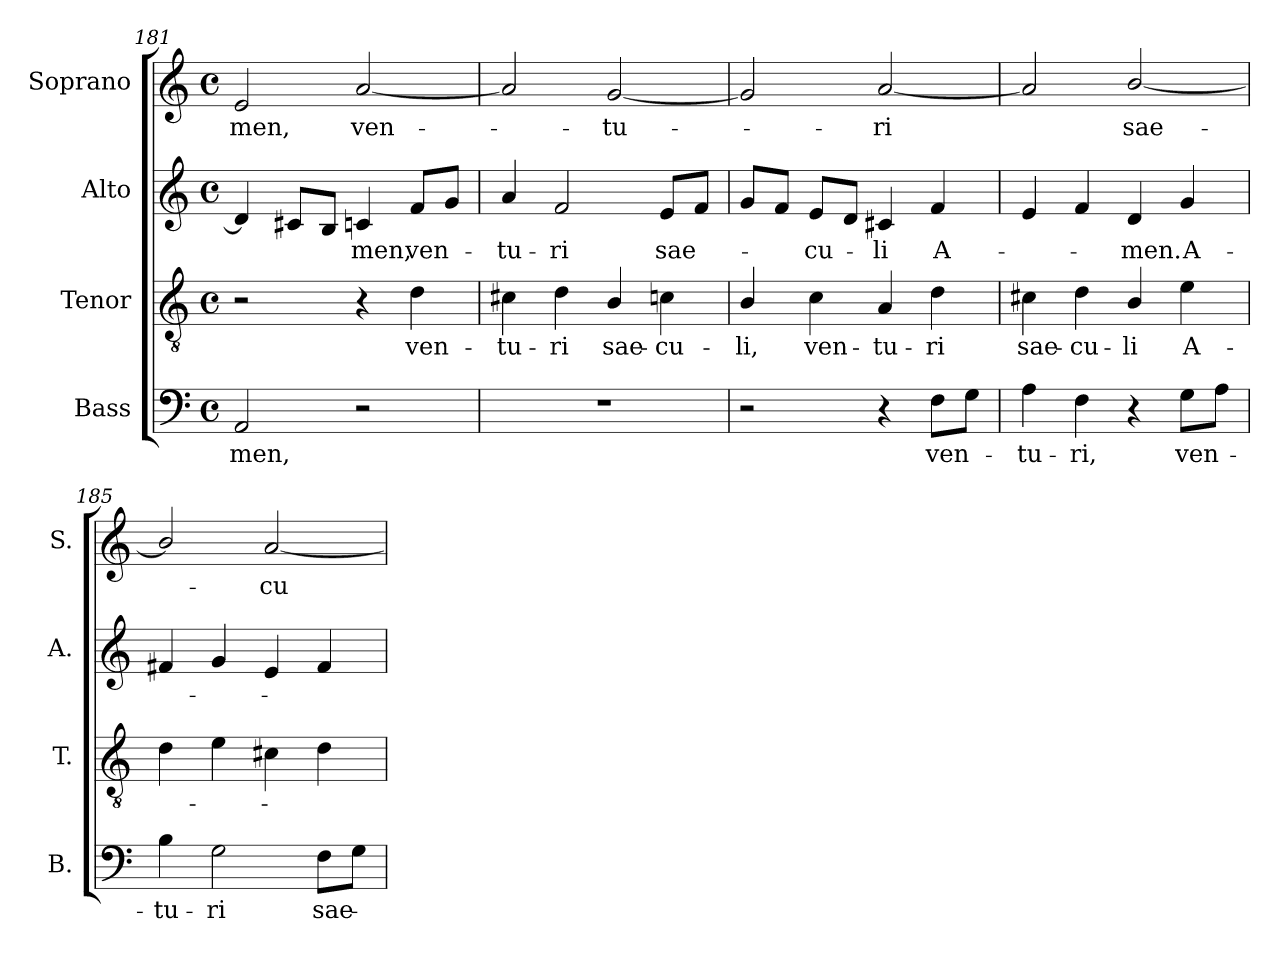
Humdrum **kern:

**kern	**text	**kern	**text	**kern	**text	**kern	**text
*part4	*part4	*part3	*part3	*part2	*part2	*part1	*part1
*staff4	*staff4	*staff3	*staff3	*staff2	*staff2	*staff1	*staff1
*I"Bass	*	*I"Tenor	*	*I"Alto	*	*I"Soprano	*
*I'B.	*	*I'T.	*	*I'A.	*	*I'S.	*
*clefF4	*	*clefGv2	*	*clefG2	*	*clefG2	*
*	*	*ITrd7c12	*	*	*	*	*
*k[]	*	*k[]	*	*k[]	*	*k[]	*
*C:	*	*C:	*	*C:	*	*C:	*
*M4/4	*	*M4/4	*	*M4/4	*	*M4/4	*
*met(c)	*	*met(c)	*	*met(c)	*	*met(c)	*
=181	=181	=181	=181	=181	=181	=181	=181
!	!LO:LY:b:color=#000000	!	!	!	!	!	!
!	!	!	!	!	!	!	!LO:LY:b:color=#000000
2AAi/	-men,	2r	.	4di/]	.	2ei/	-men,
.	.	.	.	8c#Xi/L	.	.	.
.	.	.	.	8Bi/J	.	.	.
!	!	!	!	!	!LO:LY:b:color=#000000	!	!
!	!	!	!	!	!	!	!LO:LY:b:color=#000000
2r	.	4r	.	4cni/	-men,	[2ai/	ven-
!	!	!	!LO:LY:b:color=#000000	!	!	!	!
!	!	!	!	!	!LO:LY:b:color=#000000	!	!
.	.	4Di\	ven-	8fi/L	ven-	.	.
.	.	.	.	8gi/J	.	.	.
=182	=182	=182	=182	=182	=182	=182	=182
!	!	!	!LO:LY:b:color=#000000	!	!	!	!
!	!	!	!	!	!LO:LY:b:color=#000000	!	!
1r	.	4C#Xi\	-tu-	4ai/	-tu-	2ai/]	.
!	!	!	!LO:LY:b:color=#000000	!	!	!	!
!	!	!	!	!	!LO:LY:b:color=#000000	!	!
.	.	4Di\	-ri	2fi/	-ri	.	.
!	!	!	!LO:LY:b:color=#000000	!	!	!	!
!	!	!	!	!	!	!	!LO:LY:b:color=#000000
.	.	4BBi/	sae-	.	.	[2gi/	-tu-
!	!	!	!LO:LY:b:color=#000000	!	!	!	!
!	!	!	!	!	!LO:LY:b:color=#000000	!	!
.	.	4Cni\	-cu-	8ei/L	sae-	.	.
.	.	.	.	8fi/J	.	.	.
=183	=183	=183	=183	=183	=183	=183	=183
!	!	!	!LO:LY:b:color=#000000	!	!	!	!
2r	.	4BBi/	-li,	8gi/L	.	2gi/]	.
.	.	.	.	8fi/J	.	.	.
!	!	!	!LO:LY:b:color=#000000	!	!	!	!
!	!	!	!	!	!LO:LY:b:color=#000000	!	!
.	.	4Ci\	ven-	8ei/L	-cu-	.	.
.	.	.	.	8di/J	.	.	.
!	!	!	!LO:LY:b:color=#000000	!	!	!	!
!	!	!	!	!	!LO:LY:b:color=#000000	!	!
!	!	!	!	!	!	!	!LO:LY:b:color=#000000
4r	.	4AAi/	-tu-	4c#Xi/	-li	[2ai/	-ri
!	!LO:LY:b:color=#000000	!	!	!	!	!	!
!	!	!	!LO:LY:b:color=#000000	!	!	!	!
!	!	!	!	!	!LO:LY:b:color=#000000	!	!
8Fi\L	ven-	4Di\	-ri	4fi/	A-	.	.
8Gi\J	.	.	.	.	.	.	.
!!LO:LB:g=z
=184	=184	=184	=184	=184	=184	=184	=184
!	!LO:LY:b:color=#000000	!	!	!	!	!	!
!	!	!	!LO:LY:b:color=#000000	!	!	!	!
4Ai\	-tu-	4C#Xi\	sae-	4ei/	.	2ai/]	.
!	!LO:LY:b:color=#000000	!	!	!	!	!	!
!	!	!	!LO:LY:b:color=#000000	!	!	!	!
4Fi\	-ri,	4Di\	-cu-	4fi/	.	.	.
!	!	!	!LO:LY:b:color=#000000	!	!	!	!
!	!	!	!	!	!LO:LY:b:color=#000000	!	!
!	!	!	!	!	!	!	!LO:LY:b:color=#000000
4r	.	4BBi/	-li	4di/	-men.	[2bi/	sae-
!	!LO:LY:b:color=#000000	!	!	!	!	!	!
!	!	!	!LO:LY:b:color=#000000	!	!	!	!
!	!	!	!	!	!LO:LY:b:color=#000000	!	!
8Gi\L	ven-	4Ei\	A-	4gi/	A-	.	.
8Ai\J	.	.	.	.	.	.	.
=185	=185	=185	=185	=185	=185	=185	=185
!	!LO:LY:b:color=#000000	!	!	!	!	!	!
4Bi\	-tu-	4Di\	.	4f#Xi/	.	2bi/]	.
!	!LO:LY:b:color=#000000	!	!	!	!	!	!
2Gi\	-ri	4Ei\	.	4gi/	.	.	.
!	!	!	!	!	!	!	!LO:LY:b:color=#000000
.	.	4C#Xi\	.	4ei/	.	[2ai/	-cu-
!	!LO:LY:b:color=#000000	!	!	!	!	!	!
8Fi\L	sae-	4Di\	.	4f#i/	.	.	.
8Gi\J	.	.	.	.	.	.	.
=	=	=	=	=	=	=	=
*-	*-	*-	*-	*-	*-	*-	*-
